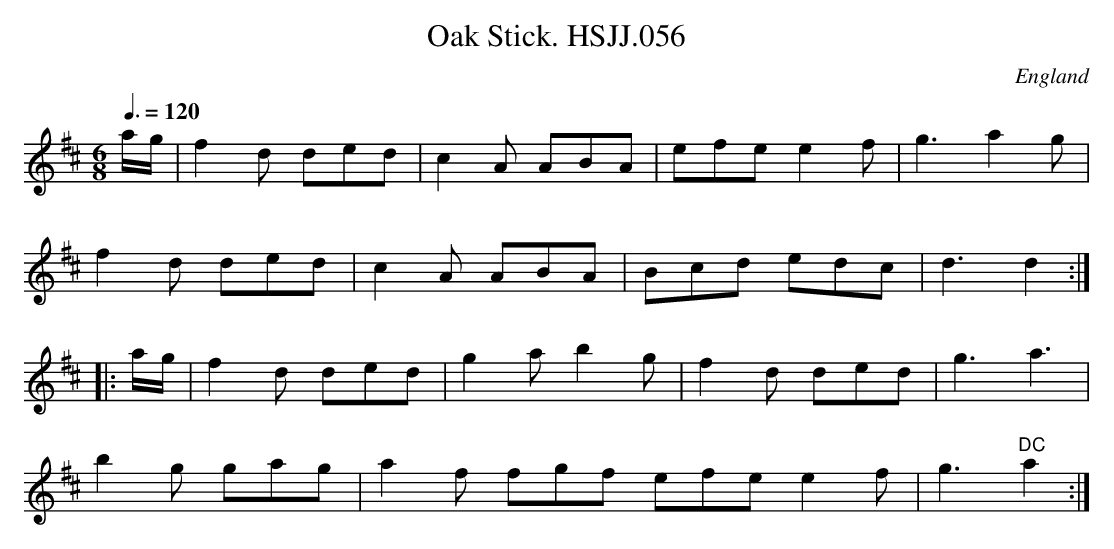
X:1
T:Oak Stick. HSJJ.056
M:6/8
L:1/8
Q:3/8=120
O:England
K:D major
a/g/|f2d ded|c2A ABA|efee2f|g3a2g|!
f2d ded|c2A ABA|Bcd edc|d3d2:|!
|:a/g/|f2d ded|g2ab2g|f2d ded|g3a3|!
b2g gag|a2f fgf efee2f|g3"^DC"a2:|
